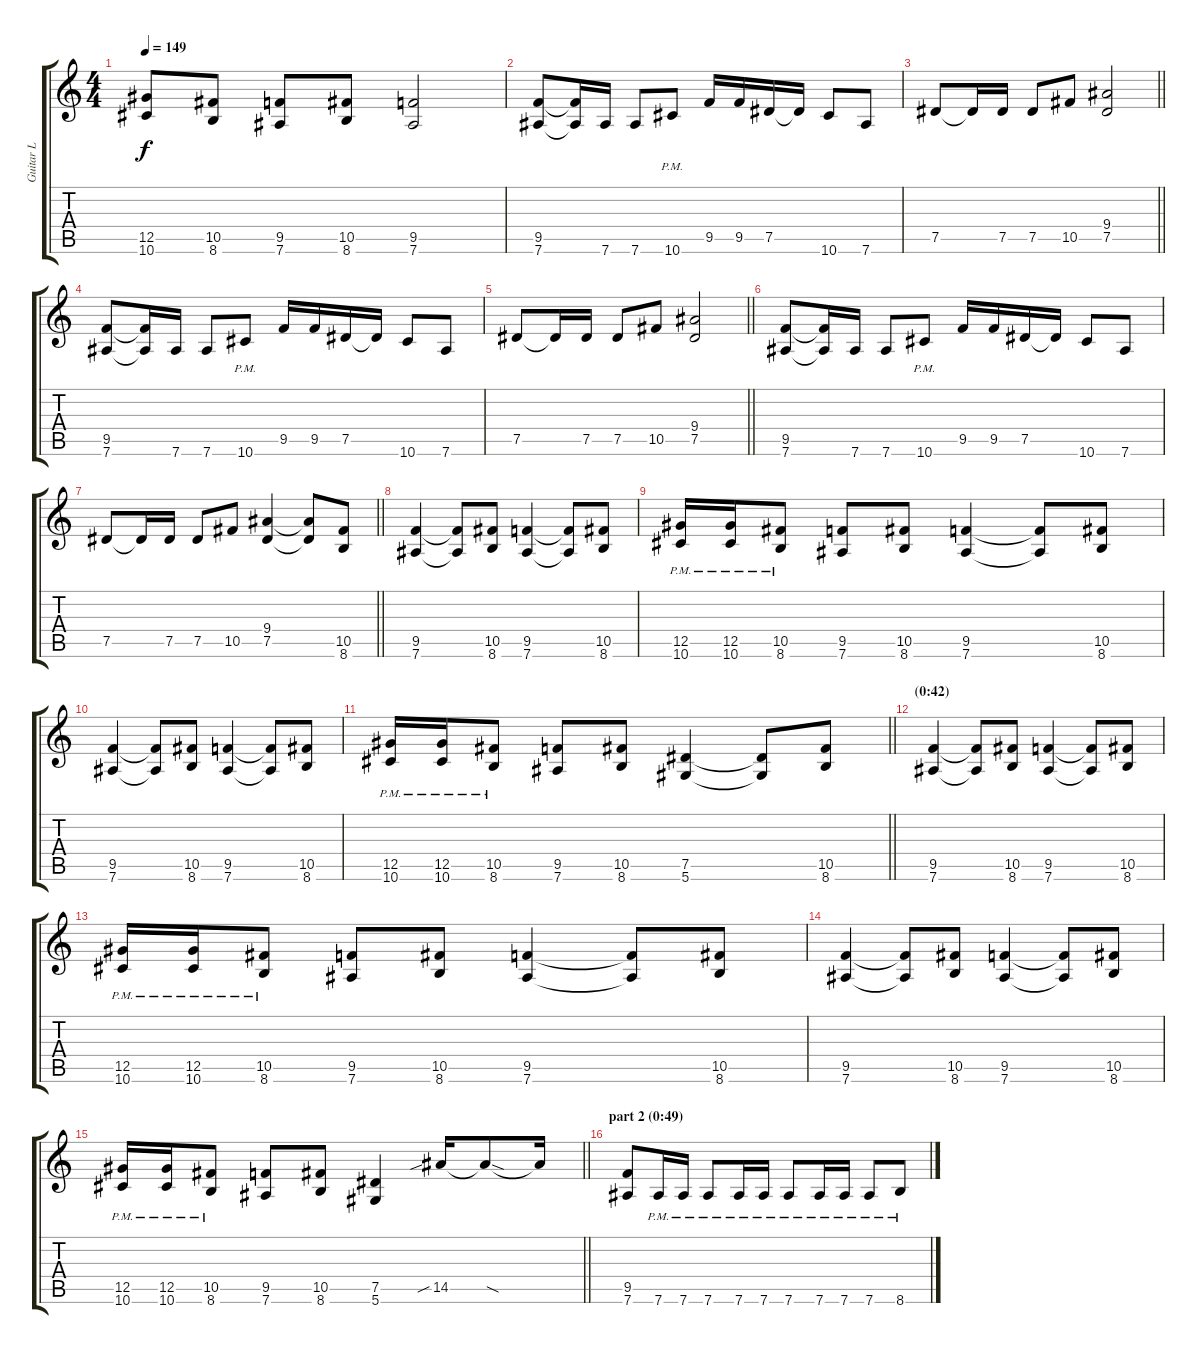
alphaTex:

\track ("Guitar L" "Guitar L") {instrument distortionguitar}
\staff {score tabs}
\tuning (Eb4 Bb3 Gb3 Db3 Ab2 Eb2) {hide}
\ts (4 4)
\tempo 149
\clef g2
\ks c
(12.5 10.6).8{dy f} (10.5 8.6).8 (9.5 7.6).8 (10.5 8.6).8 (9.5 7.6).2 |
(9.5 7.6).8 (9.5{t} 7.6{t}).16 7.6.16 7.6.8 10.6{pm}.8 9.5.16 9.5.16 7.5.16 7.5{t}.16 10.6.8 7.6.8 |
\barLineRight lightlight
7.5.8 7.5{t}.16 7.5.16 7.5.8 10.5.8 (9.4 7.5).2 |
(9.5 7.6).8 (9.5{t} 7.6{t}).16 7.6.16 7.6.8 10.6{pm}.8 9.5.16 9.5.16 7.5.16 7.5{t}.16 10.6.8 7.6.8 |
\barLineRight lightlight
7.5.8 7.5{t}.16 7.5.16 7.5.8 10.5.8 (9.4 7.5).2 |
(9.5 7.6).8 (9.5{t} 7.6{t}).16 7.6.16 7.6.8 10.6{pm}.8 9.5.16 9.5.16 7.5.16 7.5{t}.16 10.6.8 7.6.8 |
\barLineRight lightlight
7.5.8 7.5{t}.16 7.5.16 7.5.8 10.5.8 (9.4 7.5).4 (9.4{t} 7.5{t}).8 (10.5 8.6).8 |
(9.5 7.6).4 (9.5{t} 7.6{t}).8 (10.5 8.6).8 (9.5 7.6).4 (9.5{t} 7.6{t}).8 (10.5 8.6).8 |
(12.5{pm} 10.6{pm}).16 (12.5{pm} 10.6{pm}).16 (10.5{pm} 8.6{pm}).8 (9.5 7.6).8 (10.5 8.6).8 (9.5 7.6).4 (9.5{t} 7.6{t}).8 (10.5 8.6).8 |
(9.5 7.6).4 (9.5{t} 7.6{t}).8 (10.5 8.6).8 (9.5 7.6).4 (9.5{t} 7.6{t}).8 (10.5 8.6).8 |
\barLineRight lightlight
(12.5{pm} 10.6{pm}).16 (12.5{pm} 10.6{pm}).16 (10.5{pm} 8.6{pm}).8 (9.5 7.6).8 (10.5 8.6).8 (7.5 5.6).4 (7.5{t} 5.6{t}).8 (10.5 8.6).8 |
\section ("" "(0:42)")
(9.5 7.6).4 (9.5{t} 7.6{t}).8 (10.5 8.6).8 (9.5 7.6).4 (9.5{t} 7.6{t}).8 (10.5 8.6).8 |
(12.5{pm} 10.6{pm}).16 (12.5{pm} 10.6{pm}).16 (10.5{pm} 8.6{pm}).8 (9.5 7.6).8 (10.5 8.6).8 (9.5 7.6).4 (9.5{t} 7.6{t}).8 (10.5 8.6).8 |
(9.5 7.6).4 (9.5{t} 7.6{t}).8 (10.5 8.6).8 (9.5 7.6).4 (9.5{t} 7.6{t}).8 (10.5 8.6).8 |
\barLineRight lightlight
(12.5{pm} 10.6{pm}).16 (12.5{pm} 10.6{pm}).16 (10.5{pm} 8.6{pm}).8 (9.5 7.6).8 (10.5 8.6).8 (7.5 5.6).4 14.5{sib}.16 14.5{sod t}.8 14.5{t}.16 |
\section ("" "part 2 (0:49)")
(9.5 7.6).8 7.6{pm}.16 7.6{pm}.16 7.6{pm}.8 7.6{pm}.16 7.6{pm}.16 7.6{pm}.8 7.6{pm}.16 7.6{pm}.16 7.6{pm}.8 8.6{pm}.8
